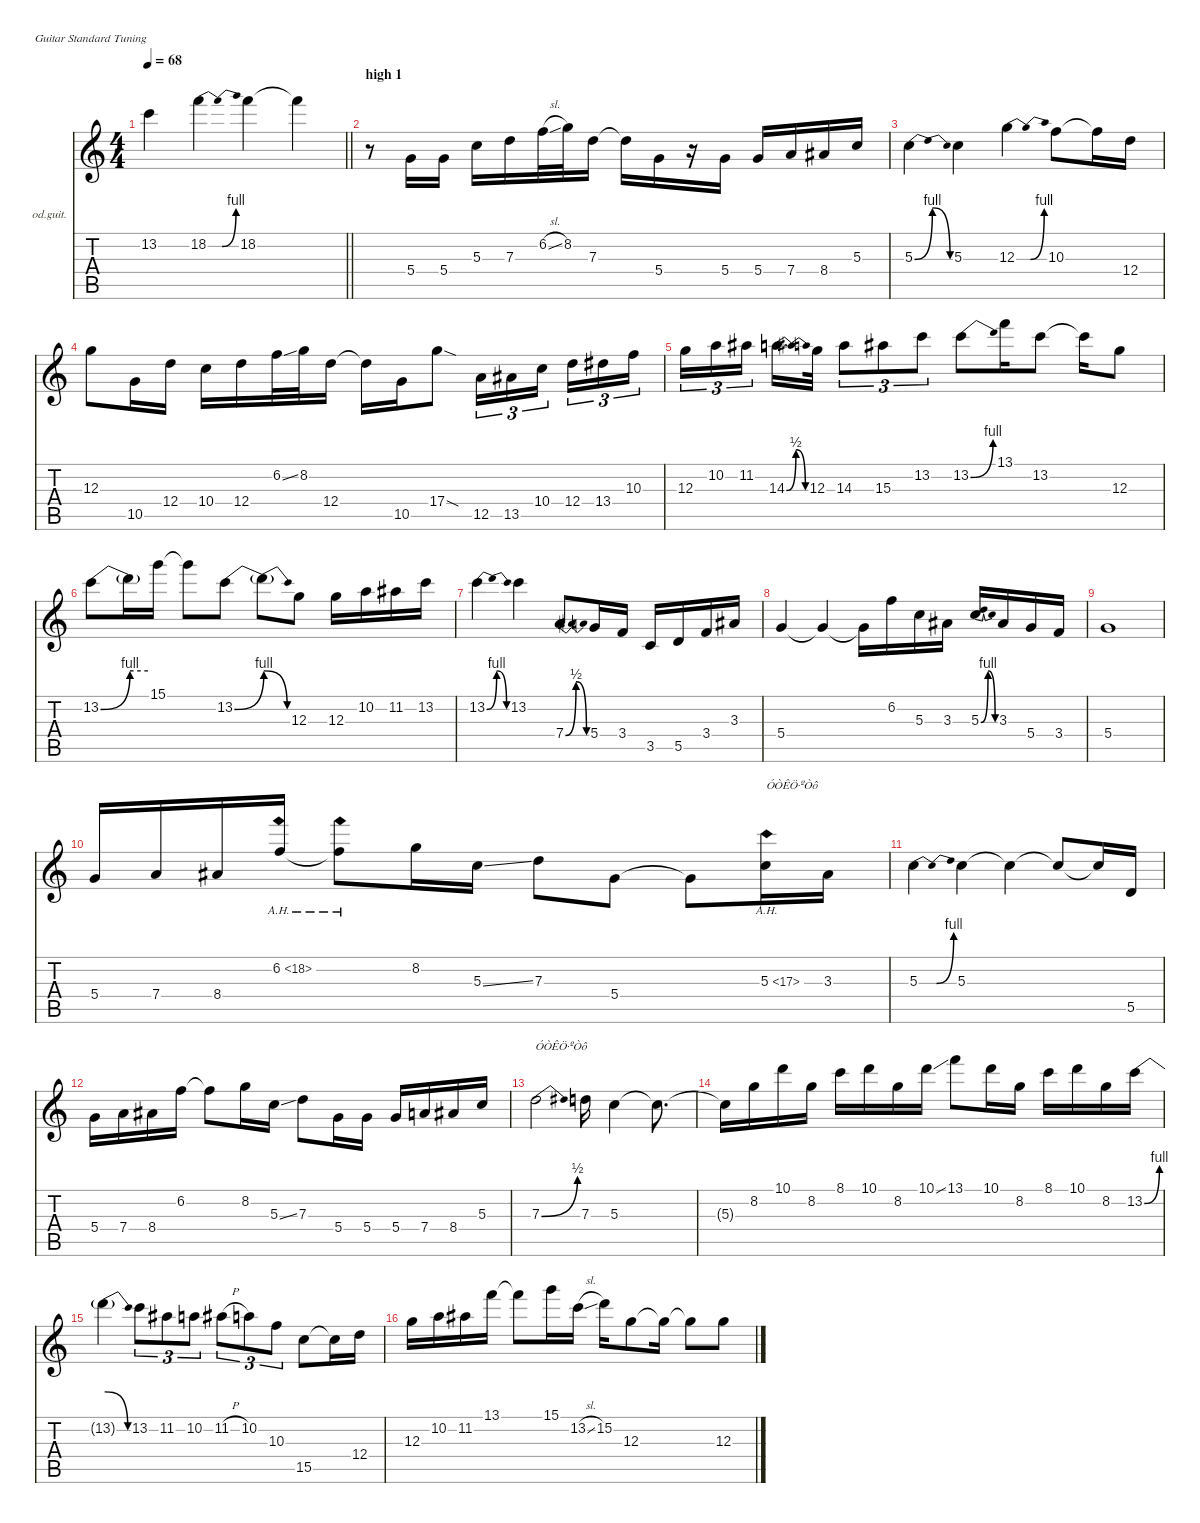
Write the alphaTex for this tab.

\defaultSystemsLayout 4
\hideDynamics
\bracketExtendMode nobrackets
\firstSystemTrackNameOrientation horizontal
\otherSystemsTrackNameOrientation horizontal
\track ("Vinnie" "od.guit.") {instrument overdrivenguitar}
\staff {score tabs}
\tuning (E4 B3 G3 D3 A2 E2)
\ts (4 4)
\tempo 68
\clef g2
\barLineRight lightlight
\ks c
13.2.4{dy f beam Down} 18.2{be (bendrelease 0 0 45 4 45 4 15 0)}.4{beam Down} 18.2.4{beam Down} 18.2{t}.4{beam Down} |
\section ("" "high 1")
r.8{beam Down} 5.4.16{beam Up} 5.4.16{beam Up} 5.3.16{beam Down} 7.3.16{beam Down} 6.2{sl}.32{beam Down} 8.2.32{beam Down} 7.3.16{beam Down} 7.3{t}.16{beam Down} 5.4.16{beam Down} r.16{beam Down} 5.4.16{beam Down} 5.4.16{beam Up} 7.4.16{beam Up} 8.4{acc #}.16{beam Up} 5.3.16{beam Up} |
5.3{be (bendrelease 0 0 15 4 30 4 45 0)}.4{beam Down} 5.3.4{beam Down} 12.3{be (bendrelease 0 0 41.0000016 4 45 4 15 0)}.4{beam Down} 10.3.8{beam Down} 10.3{t}.16{beam Down} 12.4.16{beam Down} |
12.3.8{beam Down} 10.5.16{beam Down} 12.4.16{beam Down} 10.4.16{beam Down} 12.4.16{beam Down} 6.2{ss}.32{beam Down} 8.2.32{beam Down} 12.4.16{beam Down} 12.4{t}.16{beam Down} 10.5.16{beam Down} 17.4{sod}.8{beam Down} 12.5.16{tu (3 2) beam Down} 13.5{acc #}.16{tu (3 2) beam Down} 10.4.16{tu (3 2) beam Down} 12.4.16{tu (3 2) beam Down} 13.4{acc #}.16{tu (3 2) beam Down} 10.3.16{tu (3 2) beam Down} |
12.3.16{tu (3 2) beam Down} 10.2.16{tu (3 2) beam Down} 11.2{acc #}.16{tu (3 2) beam Down} 14.3{be (bendrelease 0 0 15 2 30 2 45 0)}.16{d beam Down} 12.3.32{beam Down} 14.3.8{tu (3 2) beam Down} 15.3{acc #}.8{tu (3 2) beam Down} 13.2.8{tu (3 2) beam Down} 13.2{be (bend 0 0 30 4)}.8{beam Down} 13.1.16{beam Down} 13.2.8{beam Down} 13.2{t}.16{beam Down} 12.3.8{beam Down} |
13.2{be (bend 0 0 60 4)}.8{beam Down} 13.2{be (hold 0 4 60 4) t}.16{beam Down} 15.1.16{beam Down} 15.1{t}.8{beam Down} 13.2{be (bend 0 0 60 4)}.8{beam Down} 13.2{be (release 0 4 60 0) t}.8{beam Down} 12.3.8{beam Down} 12.3.16{beam Down} 10.2.16{beam Down} 11.2{acc #}.16{beam Down} 13.2.16{beam Down} |
13.2{be (bendrelease 0 0 15 4 45 4 60 0)}.4{beam Down} 13.2.4{beam Down} 7.4{be (bendrelease 0 0 15 2 30 2 45 0)}.8{beam Up} 5.4.16{beam Up} 3.4.16{beam Up} 3.5.16{beam Up} 5.5.16{beam Up} 3.4.16{beam Up} 3.3{acc #}.16{beam Up} |
5.4.4{beam Up} 5.4{t}.4{beam Up} 5.4{t}.16{beam Down} 6.2.16{beam Down} 5.3.16{beam Down} 3.3{acc #}.16{beam Down} 5.3{be (bendrelease 0 0 15 4 30 4 45 0)}.16{beam Up} 3.3{acc #}.16{beam Up} 5.4.16{beam Up} 3.4.16{beam Up} |
5.4.1{beam Up} |
5.4.16{beam Up} 7.4.16{beam Up} 8.4{acc #}.16{beam Up} 6.2{ah 12}.16{beam Up} 6.2{ah 12 t}.8{beam Down} 8.2.16{beam Down} 5.3{ss}.16{beam Down} 7.3.8{beam Down} 5.4.8{beam Down} 5.4{t}.8{beam Down} 5.3{ah 12}.16{txt "ÓÒÊÖ·ºÒô" beam Down} 3.3{acc #}.16{beam Down} |
5.3{be (bendrelease 0 0 34.9999992 4 34.9999992 4 18 0)}.4{beam Down} 5.3.4{beam Down} 5.3{t}.4{beam Down} 5.3{t}.8{beam Up} 5.3{t}.16{beam Up} 5.5.16{beam Up} |
5.4.16{beam Down} 7.4.16{beam Down} 8.4{acc #}.16{beam Down} 6.2.16{beam Down} 6.2{t}.8{beam Down} 8.2.16{beam Down} 5.3{ss}.16{beam Down} 7.3.8{beam Down} 5.4.16{beam Down} 5.4.16{beam Down} 5.4.16{beam Up} 7.4.16{beam Up} 8.4{acc #}.16{beam Up} 5.3.16{beam Up} |
7.3{be (bend 0 0 15.999999599999999 2)}.2{txt "ÓÒÊÖ·ºÒô" beam Down} 7.3.16{beam Down} 5.3.4{beam Down} 5.3{t}.8{d beam Down} |
5.3{t}.16{beam Down} 8.2.16{beam Down} 10.1.16{beam Down} 8.2.16{beam Down} 8.1.16{beam Down} 10.1.16{beam Down} 8.2.16{beam Down} 10.1{ss}.16{beam Down} 13.1.8{beam Down} 10.1.16{beam Down} 8.2.16{beam Down} 8.1.16{beam Down} 10.1.16{beam Down} 8.2.16{beam Down} 13.2{be (bend 0 0 60 4)}.16{beam Down} |
13.2{be (release 0 4 60 0) t}.4{beam Down} 13.2.8{tu (3 2) beam Down} 11.2{acc #}.8{tu (3 2) beam Down} 10.2.8{tu (3 2) beam Down} 11.2{h acc #}.8{tu (3 2) beam Down} 10.2.8{tu (3 2) beam Down} 10.3.8{tu (3 2) beam Down} 15.5.8{beam Down} 15.5{t}.16{beam Down} 12.4.16{beam Down} |
12.3.16{beam Down} 10.2.16{beam Down} 11.2{acc #}.16{beam Down} 13.1.16{beam Down} 13.1{t}.8{beam Down} 15.1.16{beam Down} 13.2{sl}.16{beam Down} 15.2.16{beam Down} 12.3.8{beam Down} 12.3{t}.16{beam Down} 12.3{t}.8{beam Down} 12.3.8{beam Down}
